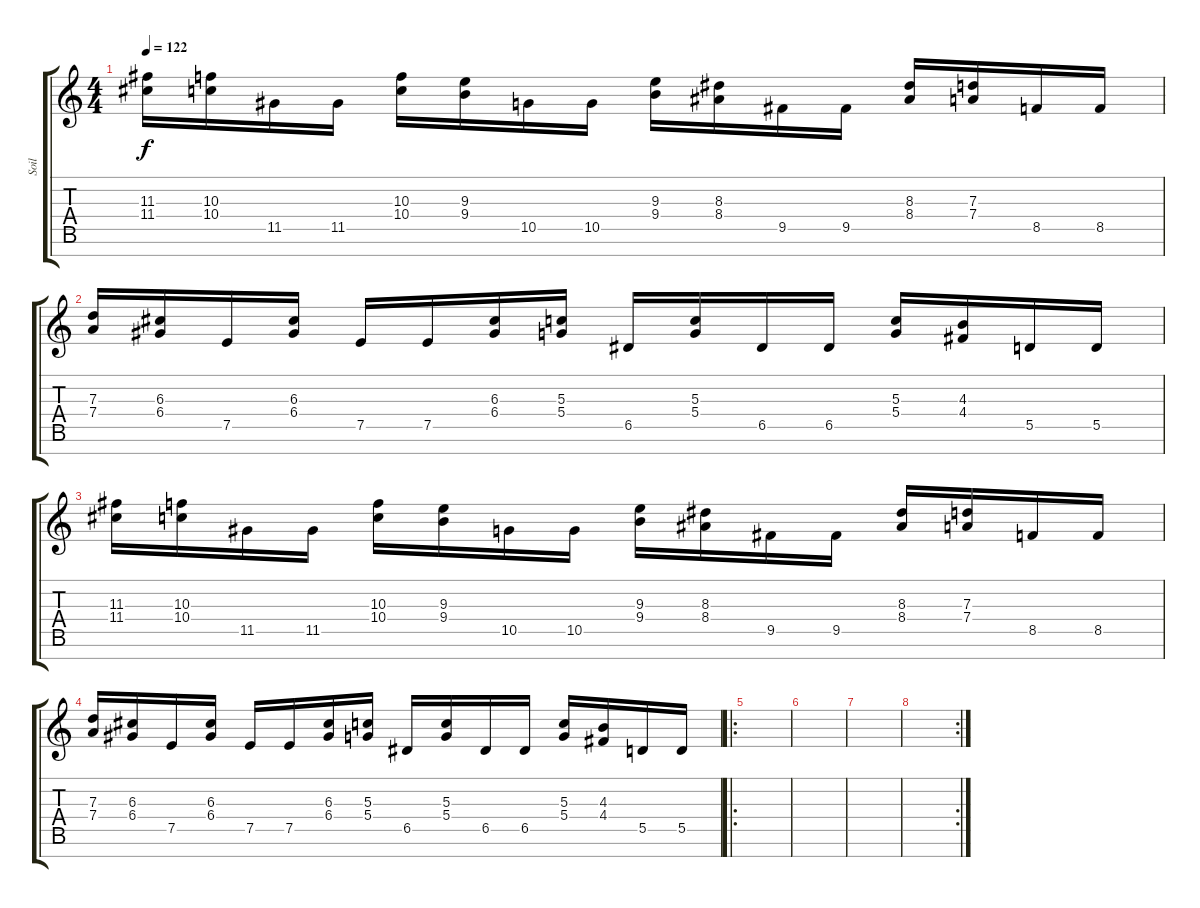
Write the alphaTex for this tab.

\track ("Soil" "Soil") {instrument overdrivenguitar}
\staff {score tabs}
\tuning (E4 B3 G3 D3 A2 E2 B1) {hide}
\ts (4 4)
\tempo 122
\clef g2
\ks c
(11.3 11.4).16{dy f} (10.3 10.4).16 11.5.16 11.5.16 (10.3 10.4).16 (9.3 9.4).16 10.5.16 10.5.16 (9.3 9.4).16 (8.3 8.4).16 9.5.16 9.5.16 (8.3 8.4).16 (7.3 7.4).16 8.5.16 8.5.16 |
(7.3 7.4).16 (6.3 6.4).16 7.5.16 (6.3 6.4).16 7.5.16 7.5.16 (6.3 6.4).16 (5.3 5.4).16 6.5.16 (5.3 5.4).16 6.5.16 6.5.16 (5.3 5.4).16 (4.3 4.4).16 5.5.16 5.5.16 |
(11.3 11.4).16 (10.3 10.4).16 11.5.16 11.5.16 (10.3 10.4).16 (9.3 9.4).16 10.5.16 10.5.16 (9.3 9.4).16 (8.3 8.4).16 9.5.16 9.5.16 (8.3 8.4).16 (7.3 7.4).16 8.5.16 8.5.16 |
(7.3 7.4).16 (6.3 6.4).16 7.5.16 (6.3 6.4).16 7.5.16 7.5.16 (6.3 6.4).16 (5.3 5.4).16 6.5.16 (5.3 5.4).16 6.5.16 6.5.16 (5.3 5.4).16 (4.3 4.4).16 5.5.16 5.5.16 |
\ro
|
|
|
\rc 2
